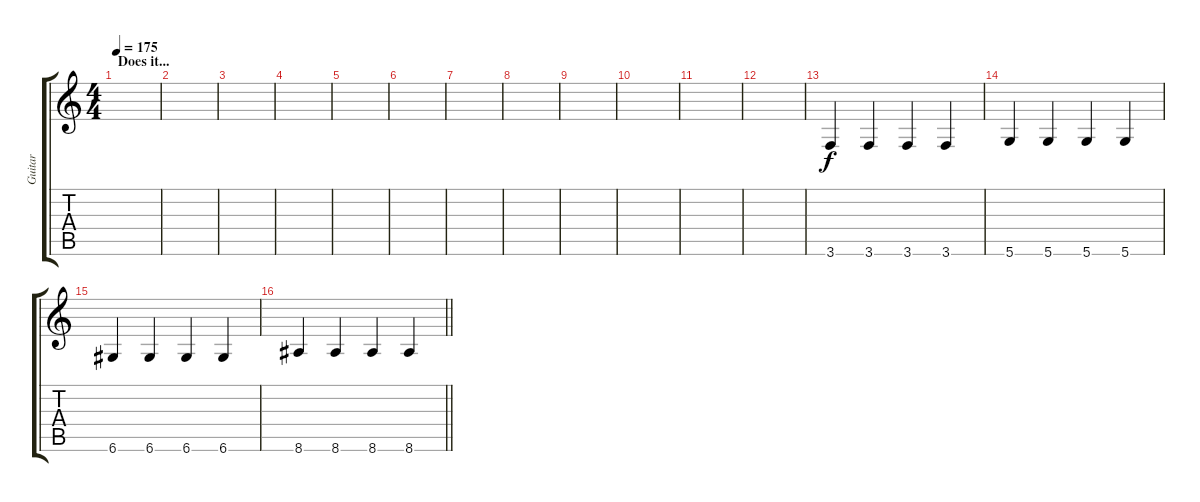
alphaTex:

\track ("Guitar" "Guitar") {instrument distortionguitar}
\staff {score tabs}
\tuning (E4 B3 G3 D3 A2 D2) {hide}
\ts (4 4)
\section ("" "Does it...")
\tempo 175
\clef g2
\ks c
|
|
|
|
|
|
|
|
|
|
|
|
3.6.4 3.6.4 3.6.4 3.6.4 |
5.6.4 5.6.4 5.6.4 5.6.4 |
6.6.4 6.6.4 6.6.4 6.6.4 |
\barLineRight lightlight
8.6.4 8.6.4 8.6.4 8.6.4
